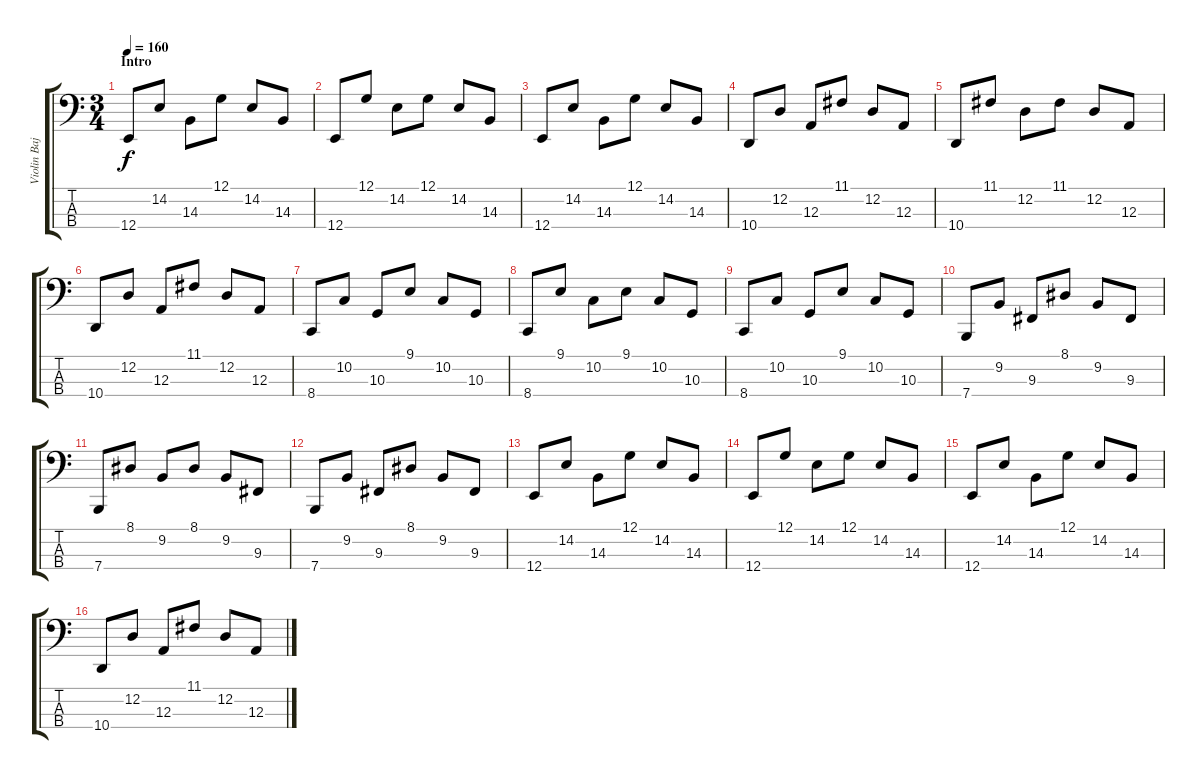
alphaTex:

\track ("Violin Bajo" "Violin Baj") {instrument violin}
\staff {score tabs}
\tuning (G2 D2 A1 E1) {hide}
\ts (3 4)
\section ("" "Intro")
\tempo 160
\clef f4
\ks c
12.4.8{dy f instrument violin} 14.2.8 14.3.8 12.1.8 14.2.8 14.3.8 |
12.4.8 12.1.8 14.2.8 12.1.8 14.2.8 14.3.8 |
12.4.8 14.2.8 14.3.8 12.1.8 14.2.8 14.3.8 |
10.4.8 12.2.8 12.3.8 11.1.8 12.2.8 12.3.8 |
10.4.8 11.1.8 12.2.8 11.1.8 12.2.8 12.3.8 |
10.4.8 12.2.8 12.3.8 11.1.8 12.2.8 12.3.8 |
8.4.8 10.2.8 10.3.8 9.1.8 10.2.8 10.3.8 |
8.4.8 9.1.8 10.2.8 9.1.8 10.2.8 10.3.8 |
8.4.8 10.2.8 10.3.8 9.1.8 10.2.8 10.3.8 |
7.4.8 9.2.8 9.3.8 8.1.8 9.2.8 9.3.8 |
7.4.8 8.1.8 9.2.8 8.1.8 9.2.8 9.3.8 |
7.4.8 9.2.8 9.3.8 8.1.8 9.2.8 9.3.8 |
12.4.8 14.2.8 14.3.8 12.1.8 14.2.8 14.3.8 |
12.4.8 12.1.8 14.2.8 12.1.8 14.2.8 14.3.8 |
12.4.8 14.2.8 14.3.8 12.1.8 14.2.8 14.3.8 |
10.4.8 12.2.8 12.3.8 11.1.8 12.2.8 12.3.8
